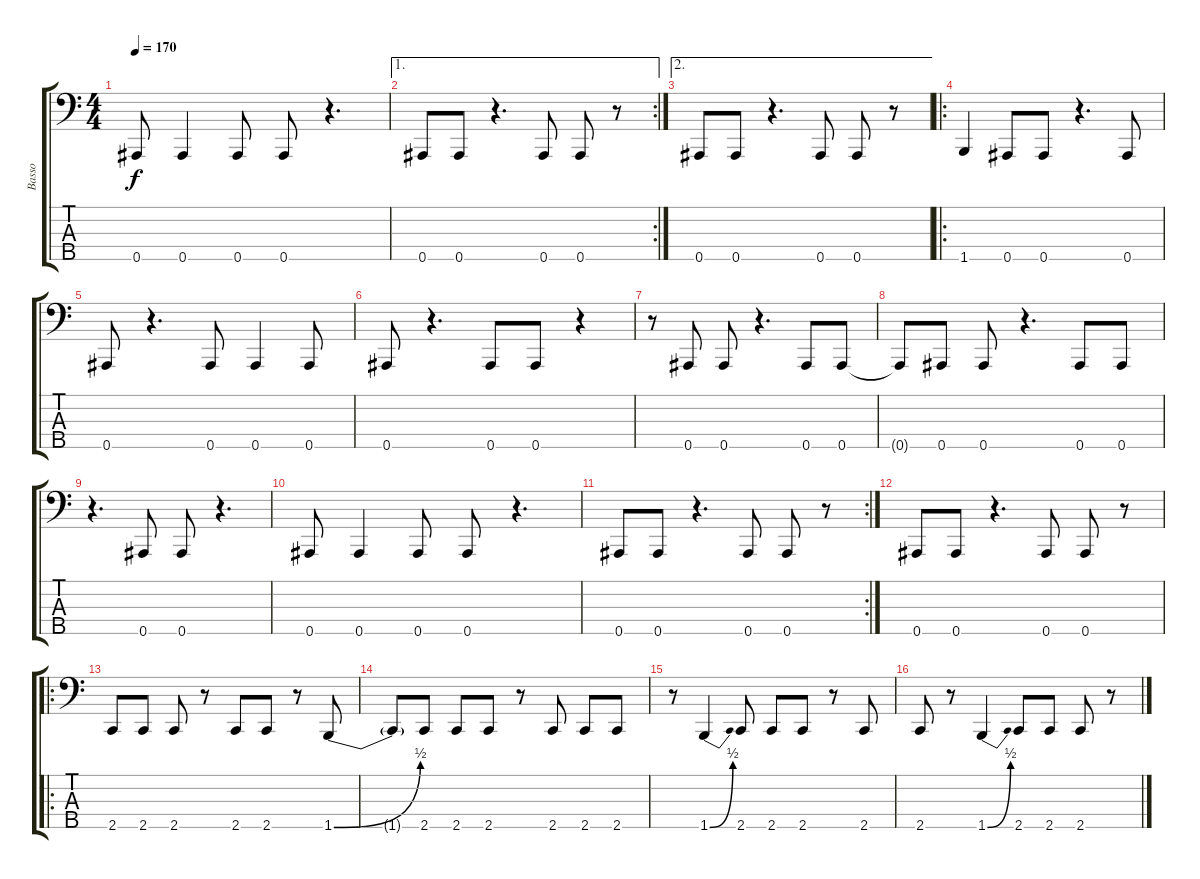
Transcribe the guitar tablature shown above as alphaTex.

\track ("Basso" "Basso") {instrument slapbass2}
\staff {score tabs}
\tuning (Gb2 Db2 Ab1 Eb1 Bb0) {hide}
\ts (4 4)
\tempo 170
\clef f4
\ks c
0.5.8{dy f} 0.5.4 0.5.8 0.5.8 r.4{d} |
\ae 1
\rc 2
0.5.8 0.5.8 r.4{d} 0.5.8 0.5.8 r.8 |
\ae 2
0.5.8 0.5.8 r.4{d} 0.5.8 0.5.8 r.8 |
\ro
1.5.4 0.5.8 0.5.8 r.4{d} 0.5.8 |
0.5.8 r.4{d} 0.5.8 0.5.4 0.5.8 |
0.5.8 r.4{d} 0.5.8 0.5.8 r.4 |
r.8 0.5.8 0.5.8 r.4{d} 0.5.8 0.5.8 |
0.5{t}.8 0.5.8 0.5.8 r.4{d} 0.5.8 0.5.8 |
r.4{d} 0.5.8 0.5.8 r.4{d} |
0.5.8 0.5.4 0.5.8 0.5.8 r.4{d} |
\rc 2
0.5.8 0.5.8 r.4{d} 0.5.8 0.5.8 r.8 |
0.5.8 0.5.8 r.4{d} 0.5.8 0.5.8 r.8 |
\ro
2.5.8 2.5.8 2.5.8 r.8 2.5.8 2.5.8 r.8 1.5{be (bend 0 0 60 2)}.8 |
1.5{t}.8 2.5.8 2.5.8 2.5.8 r.8 2.5.8 2.5.8 2.5.8 |
r.8 1.5{be (bend 0 0 60 2)}.4 2.5.8 2.5.8 2.5.8 r.8 2.5.8 |
2.5.8 r.8 1.5{be (bend 0 0 60 2)}.4 2.5.8 2.5.8 2.5.8 r.8
